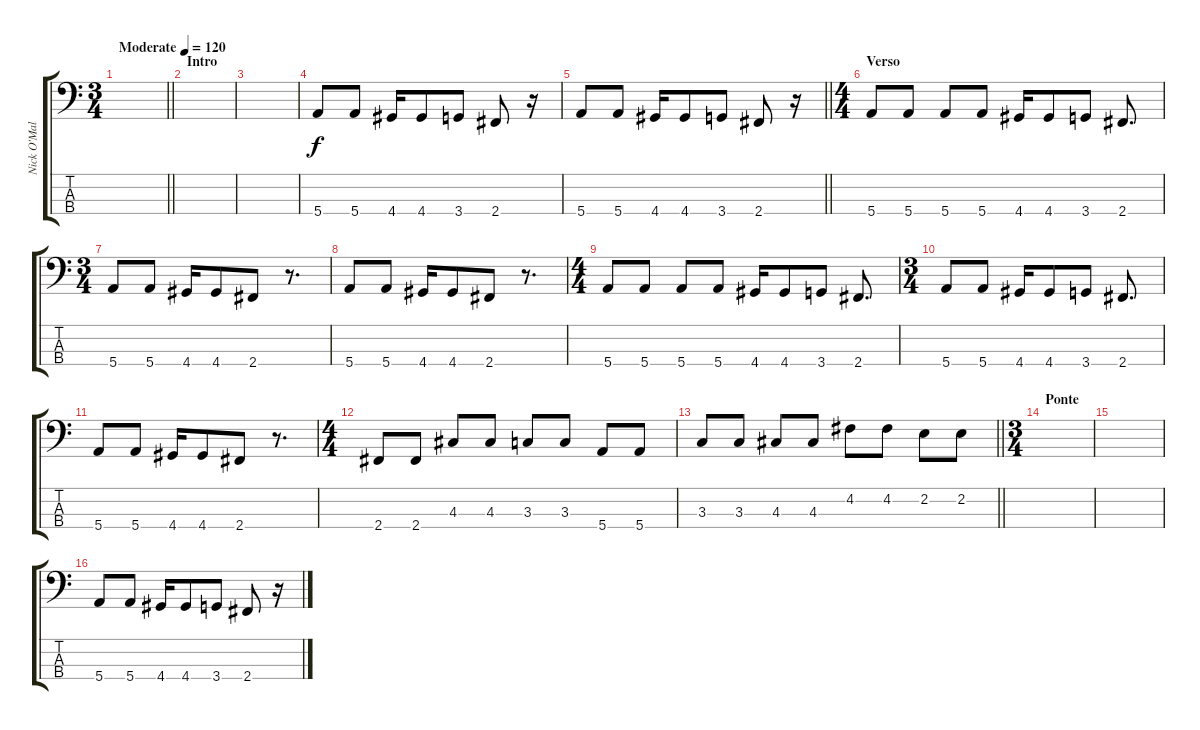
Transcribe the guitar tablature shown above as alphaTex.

\track ("Nick O'Malley" "Nick O'Mal") {instrument electricbassfinger}
\staff {score tabs}
\tuning (G2 D2 A1 E1) {hide}
\ts (3 4)
\tempo (120 "Moderate")
\clef f4
\barLineRight lightlight
\ks c
|
\section ("" "Intro")
|
|
5.4.8 5.4.8 4.4.16 4.4.8 3.4.8 2.4.8 r.16 |
\barLineRight lightlight
5.4.8 5.4.8 4.4.16 4.4.8 3.4.8 2.4.8 r.16 |
\ts (4 4)
\section ("" "Verso")
5.4.8 5.4.8 5.4.8 5.4.8 4.4.16 4.4.8 3.4.8 2.4.8{d} |
\ts (3 4)
5.4.8 5.4.8 4.4.16 4.4.8 2.4.8 r.8{d} |
5.4.8 5.4.8 4.4.16 4.4.8 2.4.8 r.8{d} |
\ts (4 4)
5.4.8 5.4.8 5.4.8 5.4.8 4.4.16 4.4.8 3.4.8 2.4.8{d} |
\ts (3 4)
5.4.8 5.4.8 4.4.16 4.4.8 3.4.8 2.4.8{d} |
5.4.8 5.4.8 4.4.16 4.4.8 2.4.8 r.8{d} |
\ts (4 4)
2.4.8 2.4.8 4.3.8 4.3.8 3.3.8 3.3.8 5.4.8 5.4.8 |
\barLineRight lightlight
3.3.8 3.3.8 4.3.8 4.3.8 4.2.8 4.2.8 2.2.8 2.2.8 |
\ts (3 4)
\section ("" "Ponte")
|
|
5.4.8 5.4.8 4.4.16 4.4.8 3.4.8 2.4.8 r.16
